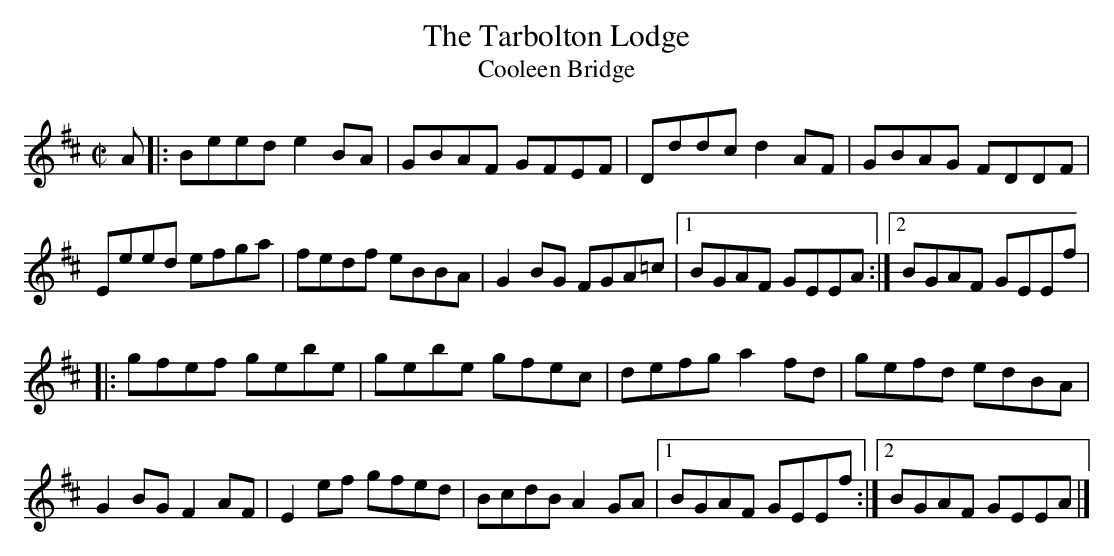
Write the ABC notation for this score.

X:1
T:Tarbolton Lodge, The
T:Cooleen Bridge
M:C|
L:1/8
K:EDor
A[|:Beed e2BA|GBAF GFEF|Dddc d2AF|GBAG FDDF|!
Eeed efga|fedf eBBA|G2BG FGA=c|1BGAF GEEA:|2BGAF GEEf|!
|:gfef gebe|gebe gfec|defg a2fd|gefd edBA|!
G2BG F2AF|E2ef gfed|BcdB A2GA|1BGAF GEEf:|2BGAF GEEA|]!
